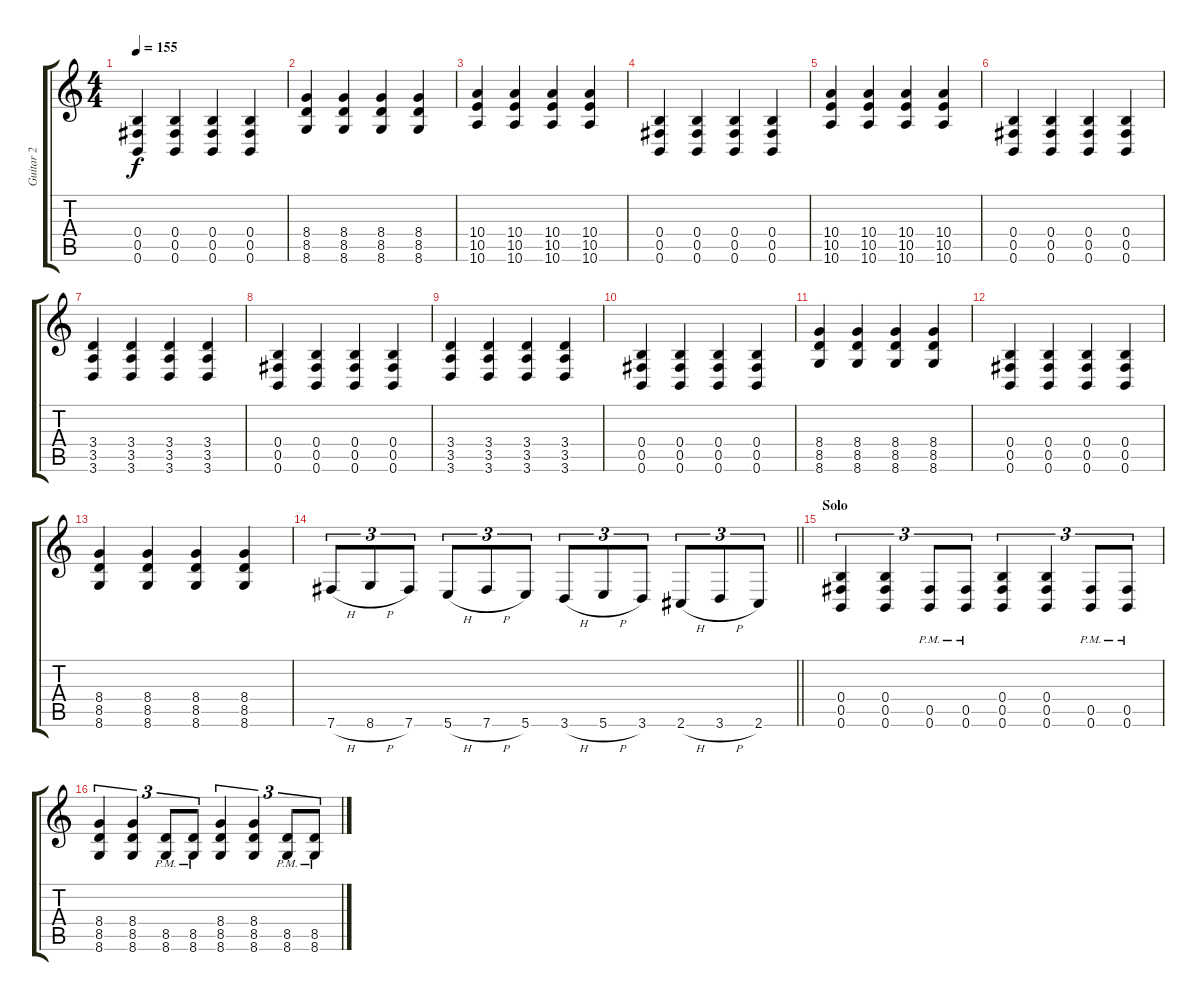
\track ("Guitar 2" "Guitar 2") {instrument overdrivenguitar}
\staff {score tabs}
\tuning (Db4 Ab3 E3 B2 Gb2 B1) {hide}
\ts (4 4)
\tempo 155
\clef g2
\ks c
(0.4 0.5 0.6).4{dy f} (0.4 0.5 0.6).4 (0.4 0.5 0.6).4 (0.4 0.5 0.6).4 |
(8.4 8.5 8.6).4 (8.4 8.5 8.6).4 (8.4 8.5 8.6).4 (8.4 8.5 8.6).4 |
(10.4 10.5 10.6).4 (10.4 10.5 10.6).4 (10.4 10.5 10.6).4 (10.4 10.5 10.6).4 |
(0.4 0.5 0.6).4 (0.4 0.5 0.6).4 (0.4 0.5 0.6).4 (0.4 0.5 0.6).4 |
(10.4 10.5 10.6).4 (10.4 10.5 10.6).4 (10.4 10.5 10.6).4 (10.4 10.5 10.6).4 |
(0.4 0.5 0.6).4 (0.4 0.5 0.6).4 (0.4 0.5 0.6).4 (0.4 0.5 0.6).4 |
(3.4 3.5 3.6).4 (3.4 3.5 3.6).4 (3.4 3.5 3.6).4 (3.4 3.5 3.6).4 |
(0.4 0.5 0.6).4 (0.4 0.5 0.6).4 (0.4 0.5 0.6).4 (0.4 0.5 0.6).4 |
(3.4 3.5 3.6).4 (3.4 3.5 3.6).4 (3.4 3.5 3.6).4 (3.4 3.5 3.6).4 |
(0.4 0.5 0.6).4 (0.4 0.5 0.6).4 (0.4 0.5 0.6).4 (0.4 0.5 0.6).4 |
(8.4 8.5 8.6).4 (8.4 8.5 8.6).4 (8.4 8.5 8.6).4 (8.4 8.5 8.6).4 |
(0.4 0.5 0.6).4 (0.4 0.5 0.6).4 (0.4 0.5 0.6).4 (0.4 0.5 0.6).4 |
(8.4 8.5 8.6).4 (8.4 8.5 8.6).4 (8.4 8.5 8.6).4 (8.4 8.5 8.6).4 |
\barLineRight lightlight
7.6{h}.8{tu (3 2)} 8.6{h}.8{tu (3 2)} 7.6.8{tu (3 2)} 5.6{h}.8{tu (3 2)} 7.6{h}.8{tu (3 2)} 5.6.8{tu (3 2)} 3.6{h}.8{tu (3 2)} 5.6{h}.8{tu (3 2)} 3.6.8{tu (3 2)} 2.6{h}.8{tu (3 2)} 3.6{h}.8{tu (3 2)} 2.6.8{tu (3 2)} |
\section ("" "Solo")
(0.4 0.5 0.6).4{tu (3 2)} (0.4 0.5 0.6).4{tu (3 2)} (0.5{pm} 0.6{pm}).8{tu (3 2)} (0.5{pm} 0.6{pm}).8{tu (3 2)} (0.4 0.5 0.6).4{tu (3 2)} (0.4 0.5 0.6).4{tu (3 2)} (0.5{pm} 0.6{pm}).8{tu (3 2)} (0.5{pm} 0.6{pm}).8{tu (3 2)} |
(8.4 8.5 8.6).4{tu (3 2)} (8.4 8.5 8.6).4{tu (3 2)} (8.5{pm} 8.6{pm}).8{tu (3 2)} (8.5{pm} 8.6{pm}).8{tu (3 2)} (8.4 8.5 8.6).4{tu (3 2)} (8.4 8.5 8.6).4{tu (3 2)} (8.5{pm} 8.6{pm}).8{tu (3 2)} (8.5{pm} 8.6{pm}).8{tu (3 2)}
